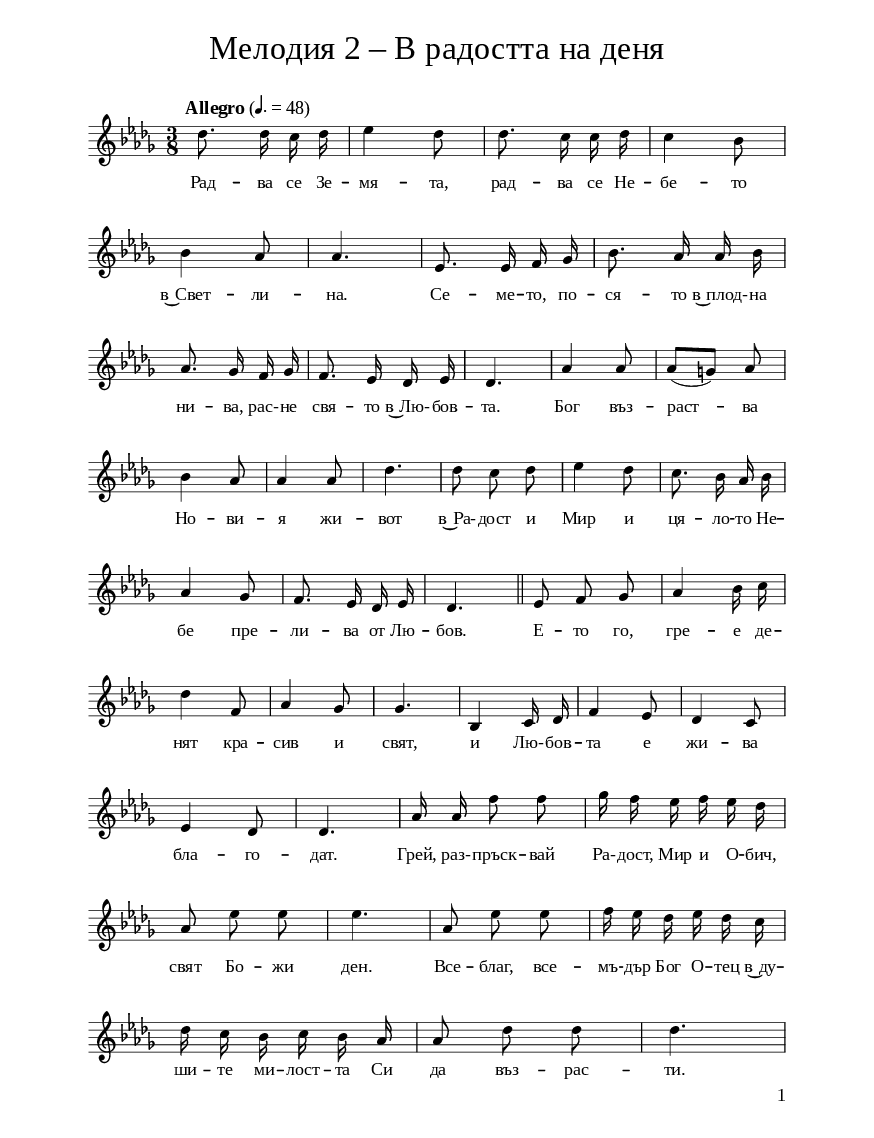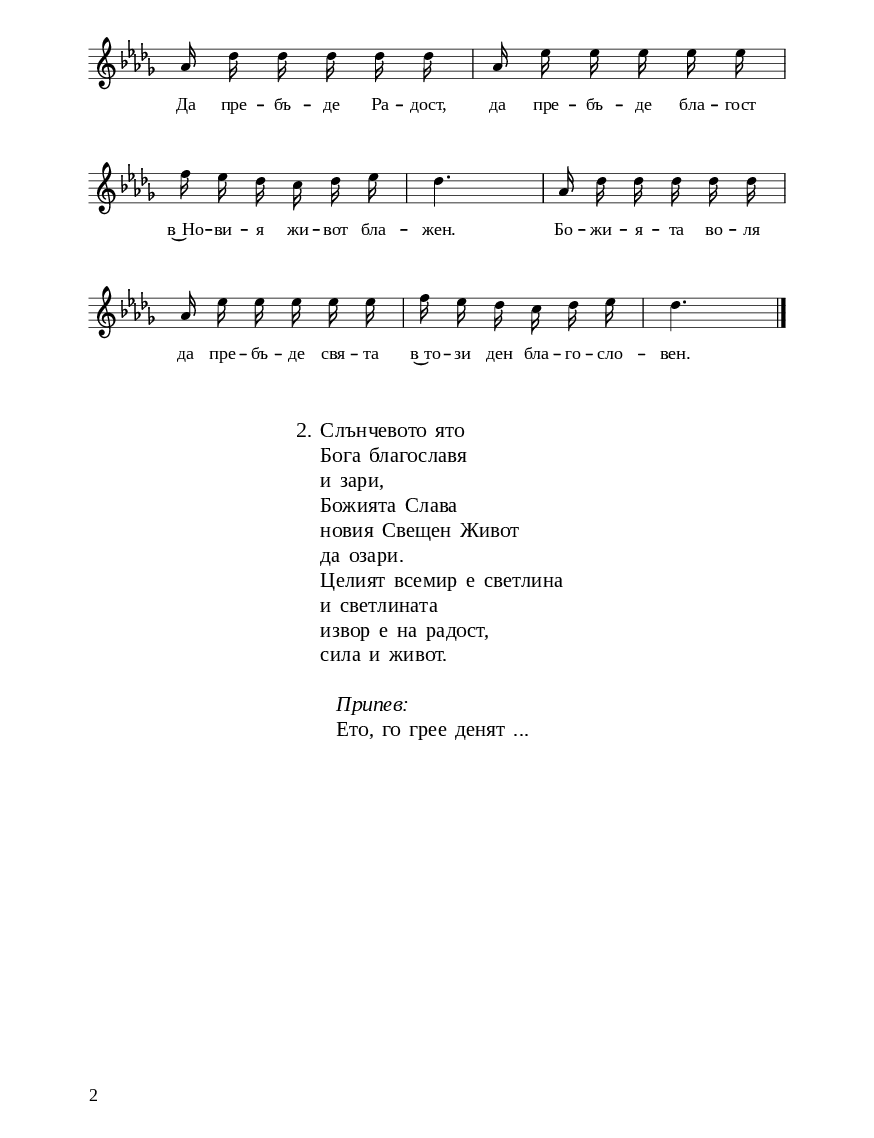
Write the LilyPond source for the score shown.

\version "2.24.2"

% include paper part and global functions
\include "include/globals.ily"

\bookpart {
  \label #'ref186
  \tocItem \markup "Мелодия 2 – В радостта на деня"
  \include "include/bookpart-paper.ily"
  \score {
    \include "include/score-layout.ily"

    \new Voice \absolute {
      \clef treble
      \key des \major
      \time 3/8
      \tempoFunc "Allegro" 4. "48"
      \autoBeamOff
      des''8. des''16 c''16 des''16
      | % 2
      es''4 des''8 | % 3
      des''8. c''16 c''16 des''16
      | % 4
      c''4 bes'8 \break | % 5
      bes'4  as'8 | % 6
      as'4. | % 7
      es'8.  es'16  f'16  ges'16  | % 8
      bes'8.  as'16  as'16 bes'16 \break | % 9
      as'8.  ges'16  f'16  ges'16 |

      f'8.  es'16  des'16  es'16 | % 11
      des'4. | % 12
      as'4  as'8   | % 13
      as'8 [(  g'8 )]  as'8 \break| % 14
      bes'4  as'8  | % 15
      as'4  as'8 | % 16
      des''4.  | % 17
      des''8 c''8 des''8 | % 18
      es''4 des''8 | % 19
      c''8. bes'16  as'16 bes'16 \break |

      as'4  ges'8  | % 21
      f'8.  es'16  des'16  es'16 | % 22
      des'4. \bar "||"
      es'8  f'8  ges'8 | % 24
      as'4 bes'16 c''16 \break | % 25
      des''4  f'8 | % 26
      as'4  ges'8 | % 27
      ges'4. | % 28
      bes4  c'16  des'16   | % 29
      f'4  es'8  |
      des'4  c'8  \break | % 31
      es'4  des'8 | % 32
      des'4. | % 33
      as'16  as'16 f''8 f''8 | % 34
      ges''16 f''16 es''16 f''16
      es''16 des''16 \break  | % 35
      as'8 es''8 es''8 | % 36
      es''4.  | % 37
      as'8 es''8 es''8   | % 38
      f''16 es''16 des''16 es''16
      des''16 c''16 \break| % 39
      des''16 c''16 bes'16 c''16
      bes'16  as'16 |
      as'8 des''8 des''8 | % 41
      des''4. \break | % 42
      as'16 des''16 des''16 des''16
      des''16 des''16  | % 43
      as'16 es''16 es''16 es''16
      es''16 es''16 \break | % 44
      f''16 es''16 des''16 c''16
      des''16 es''16 | % 45
      des''4. | % 46
      as'16 des''16 des''16 des''16
      des''16 des''16 \break | % 47
      as'16 es''16 es''16 es''16
      es''16 es''16 | % 48
      f''16 es''16 des''16 c''16
      des''16 es''16 | % 49
      des''4. \bar "|."
    }

    \addlyrics {
      Рад -- ва се Зе -- мя -- та, рад --
      ва се Не -- бе -- то в~Свет -- ли
      -- на. Се -- ме -- то, по -- ся -- то
      "в~плод-" -- на ни -- ва, "рас-" -- не
      свя -- то "в~Лю-" -- бов -- та. Бог
      въз -- раст -- ва Но -- ви -- я
      жи -- вот "в~Ра-" -- дост и Мир и
      ця -- ло -- то Не -- бе пре -- ли --
      ва от Лю -- бов. Е -- то го, гре --
      е де -- нят кра -- сив и свят, и
      "Лю-" -- бов -- та е жи -- ва бла --
      го -- дат. Грей, "раз-" -- "пръск" -- вай
      "Ра-" -- дост, Мир и О -- бич, свят
      Бо -- жи ден. Все -- благ, все --
      мъ -- дър Бог О -- тец в~ду -- ши
      -- те ми -- лост -- та Си да въз --
      рас -- ти. Да пре -- бъ -- де Ра --
      дост, да пре -- бъ -- де бла --
      гост в~Но -- ви -- я жи -- вот бла
      -- жен. Бо -- жи -- я -- та во -- ля
      да пре -- бъ -- де свя -- та в~то
      -- зи ден бла -- го -- сло -- вен.}

      \header {
        title = \titleFunc "Мелодия 2 – В радостта на деня" " Melodija 2 – V radostta na denja"
      }

      \midi{}

    } % score

    \markup \fontsize #bgCoupletFontSize {
      \hspace #20
      \override #`(baseline-skip . ,bgCoupletBaselineSkip)
      \column {
        \line {  2. Слънчевото ято}

        \line {   "   " Бога благославя}

        \line {   "   " и зари,}

        \line {   "   " Божията Слава}

        \line {   "   " новия Свещен Живот}

        \line {   "   " да озари.}

        \line {   "   " Целият всемир е светлина}

        \line {   "   " и светлината}

        \line {   "   " извор е на радост,}

        \line {   "   " сила и живот.}
        \line {   "   " }
        \line \italic {   "      " Припев:}
        \line {   "      " Ето, го грее денят ...}


      }

    } % markup

  } % bookpart

  % Più mosso
  %
